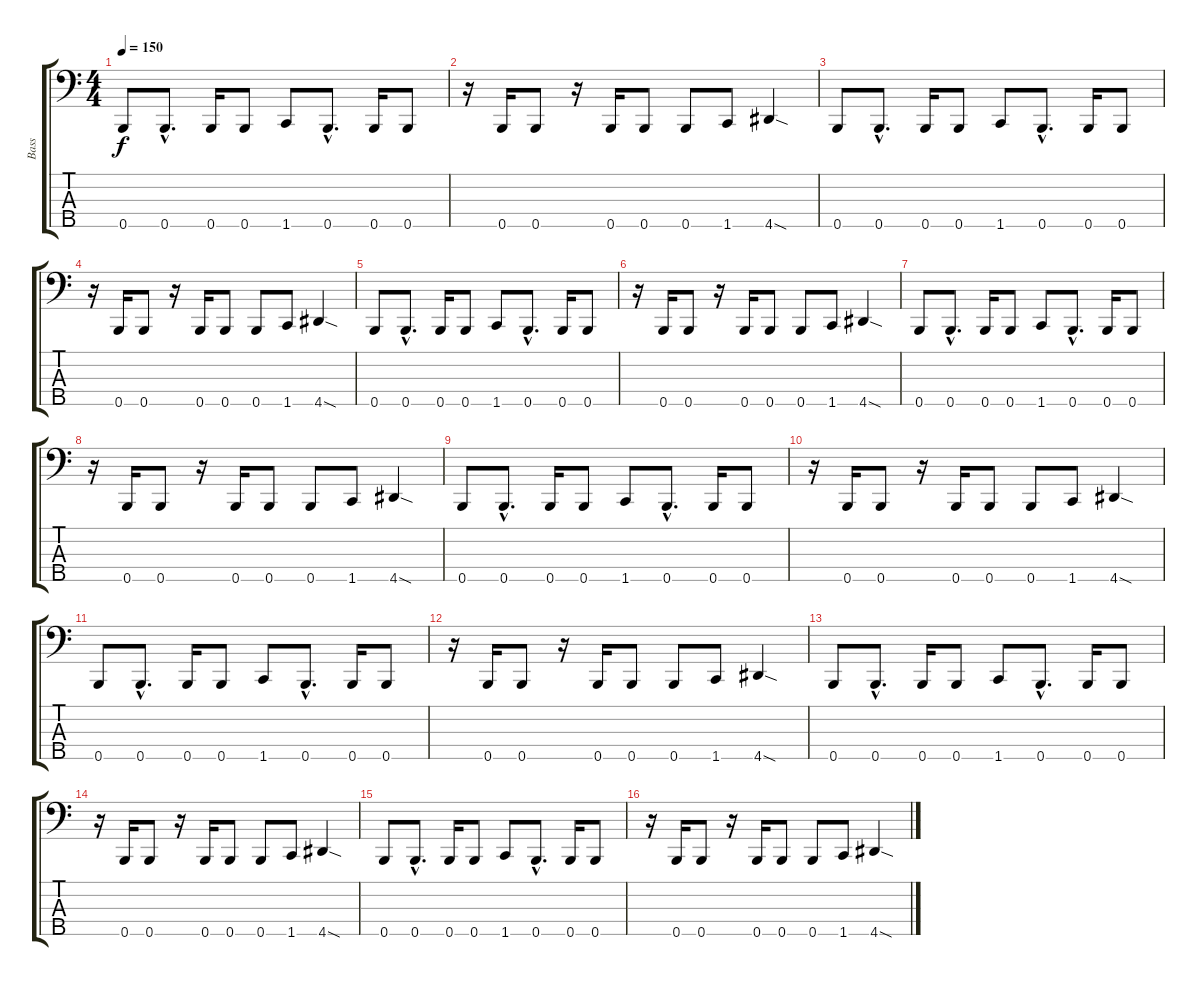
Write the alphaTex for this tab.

\track ("Bass" "Bass") {instrument electricbasspick}
\staff {score tabs}
\tuning (G2 D2 A1 E1 B0) {hide}
\ts (4 4)
\tempo 150
\clef f4
\ks c
0.5.8{dy f} 0.5{hac}.8{d} 0.5.16 0.5.8 1.5.8 0.5{hac}.8{d} 0.5.16 0.5.8 |
r.16 0.5.16 0.5.8 r.16 0.5.16 0.5.8 0.5.8 1.5.8 4.5{sod}.4 |
0.5.8 0.5{hac}.8{d} 0.5.16 0.5.8 1.5.8 0.5{hac}.8{d} 0.5.16 0.5.8 |
r.16 0.5.16 0.5.8 r.16 0.5.16 0.5.8 0.5.8 1.5.8 4.5{sod}.4 |
0.5.8 0.5{hac}.8{d} 0.5.16 0.5.8 1.5.8 0.5{hac}.8{d} 0.5.16 0.5.8 |
r.16 0.5.16 0.5.8 r.16 0.5.16 0.5.8 0.5.8 1.5.8 4.5{sod}.4 |
\section ("" "")
0.5.8 0.5{hac}.8{d} 0.5.16 0.5.8 1.5.8 0.5{hac}.8{d} 0.5.16 0.5.8 |
r.16 0.5.16 0.5.8 r.16 0.5.16 0.5.8 0.5.8 1.5.8 4.5{sod}.4 |
0.5.8 0.5{hac}.8{d} 0.5.16 0.5.8 1.5.8 0.5{hac}.8{d} 0.5.16 0.5.8 |
r.16 0.5.16 0.5.8 r.16 0.5.16 0.5.8 0.5.8 1.5.8 4.5{sod}.4 |
\section ("" "")
0.5.8 0.5{hac}.8{d} 0.5.16 0.5.8 1.5.8 0.5{hac}.8{d} 0.5.16 0.5.8 |
r.16 0.5.16 0.5.8 r.16 0.5.16 0.5.8 0.5.8 1.5.8 4.5{sod}.4 |
0.5.8 0.5{hac}.8{d} 0.5.16 0.5.8 1.5.8 0.5{hac}.8{d} 0.5.16 0.5.8 |
r.16 0.5.16 0.5.8 r.16 0.5.16 0.5.8 0.5.8 1.5.8 4.5{sod}.4 |
0.5.8 0.5{hac}.8{d} 0.5.16 0.5.8 1.5.8 0.5{hac}.8{d} 0.5.16 0.5.8 |
r.16 0.5.16 0.5.8 r.16 0.5.16 0.5.8 0.5.8 1.5.8 4.5{sod}.4
